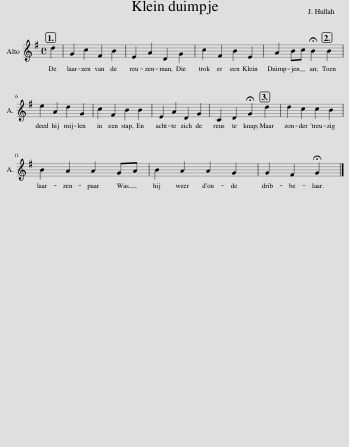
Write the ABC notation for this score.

X:1
L:1/8
M:4/4
I:linebreak $
K:G
V:1 treble
V:1
 d2 | G2 c2 F2 B2 | E2 A2 D2 G2 | c2 F2 B2 E2 | A2 Bc !fermata!B2 B2 |$ %5
 e2 A2 d2 G2 | c2 F2 B2 B2 | E2 A2 D2 G2 | C2 D2 !fermata!G2 d2 | d2 c2 c2 B2 |$ %10
 B2 A2 A2 GA | B2 A2 A2 G2 | G2 F2 !fermata!G2 |] %13
